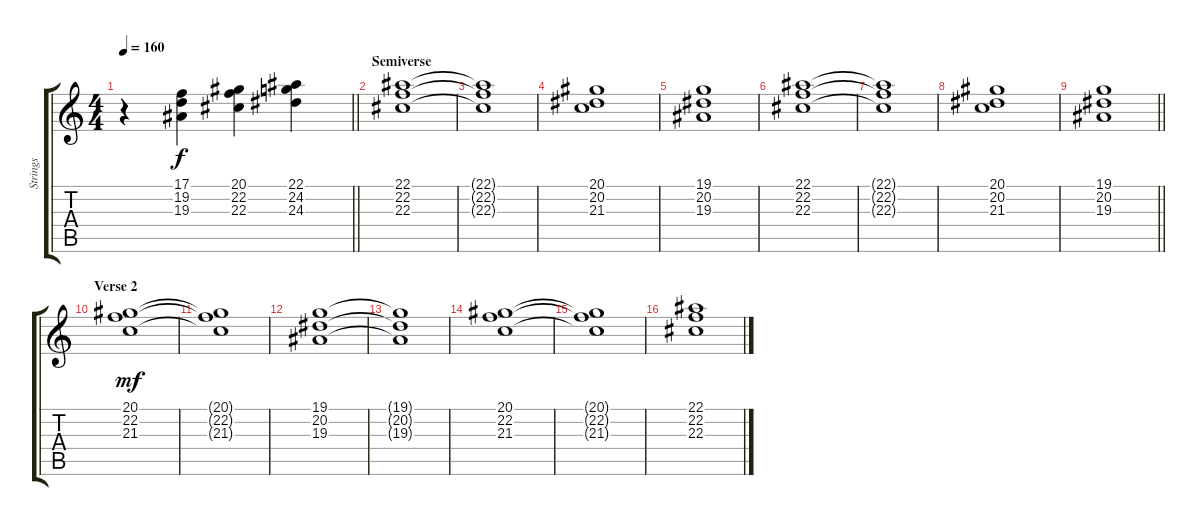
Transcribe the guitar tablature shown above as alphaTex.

\track ("Strings" "Strings") {instrument stringensemble1}
\staff {score tabs}
\tuning (C4 G3 Eb3 Bb2 F2 C2) {hide}
\ts (4 4)
\tempo 160
\clef g2
\barLineRight lightlight
\ks c
r.4{dy f} (17.1 19.2 19.3).4 (20.1 22.2 22.3).4 (22.1 24.2 24.3).4 |
\section ("" "Semiverse")
(22.1 22.2 22.3).1 |
(22.1{t} 22.2{t} 22.3{t}).1 |
(20.1 20.2 21.3).1 |
(19.1 20.2 19.3).1 |
(22.1 22.2 22.3).1 |
(22.1{t} 22.2{t} 22.3{t}).1 |
(20.1 20.2 21.3).1 |
\barLineRight lightlight
(19.1 20.2 19.3).1 |
\section ("" "Verse 2")
(20.1 22.2 21.3).1{dy mf} |
(20.1{t} 22.2{t} 21.3{t}).1 |
(19.1 20.2 19.3).1 |
(19.1{t} 20.2{t} 19.3{t}).1 |
(20.1 22.2 21.3).1 |
(20.1{t} 22.2{t} 21.3{t}).1 |
(22.1 22.2 22.3).1
